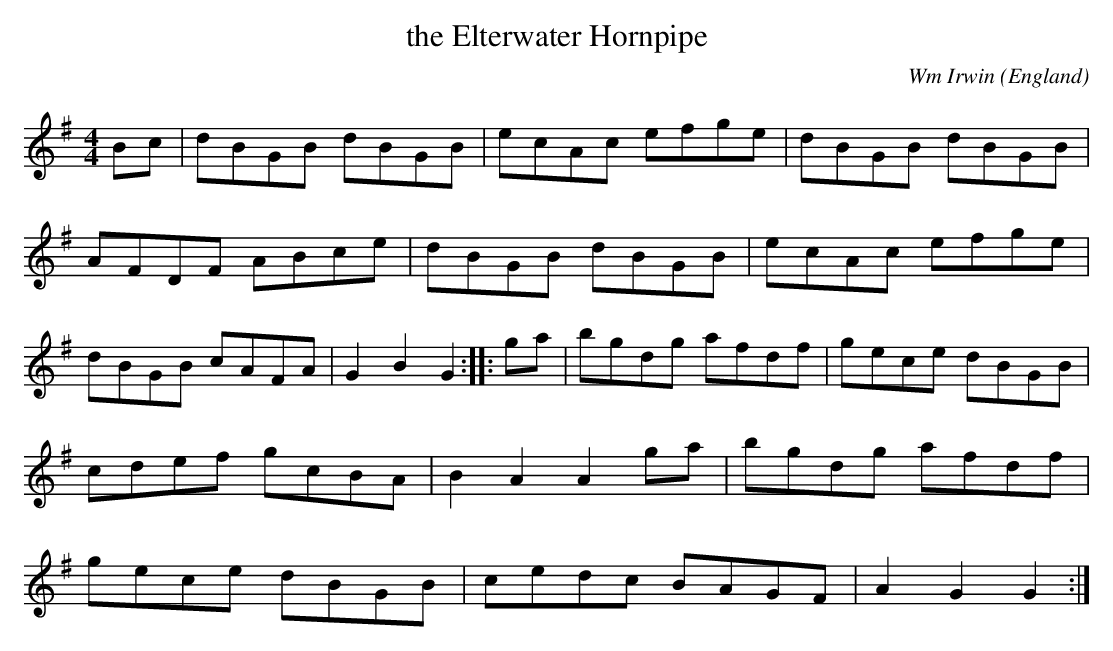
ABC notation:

X:1
T:the Elterwater Hornpipe
C:Wm Irwin
M:4/4
O:England
K:G
Bc|\
dBGB dBGB| ecAc efge| dBGB dBGB| AFDF ABce|\
dBGB dBGB| ecAc efge| dBGB cAFA| G2B2 G2::\
ga|\
bgdg afdf| gece dBGB| cdef gcBA| B2A2 A2ga| \
bgdg afdf| gece dBGB| cedc BAGF| A2G2 G2:|
